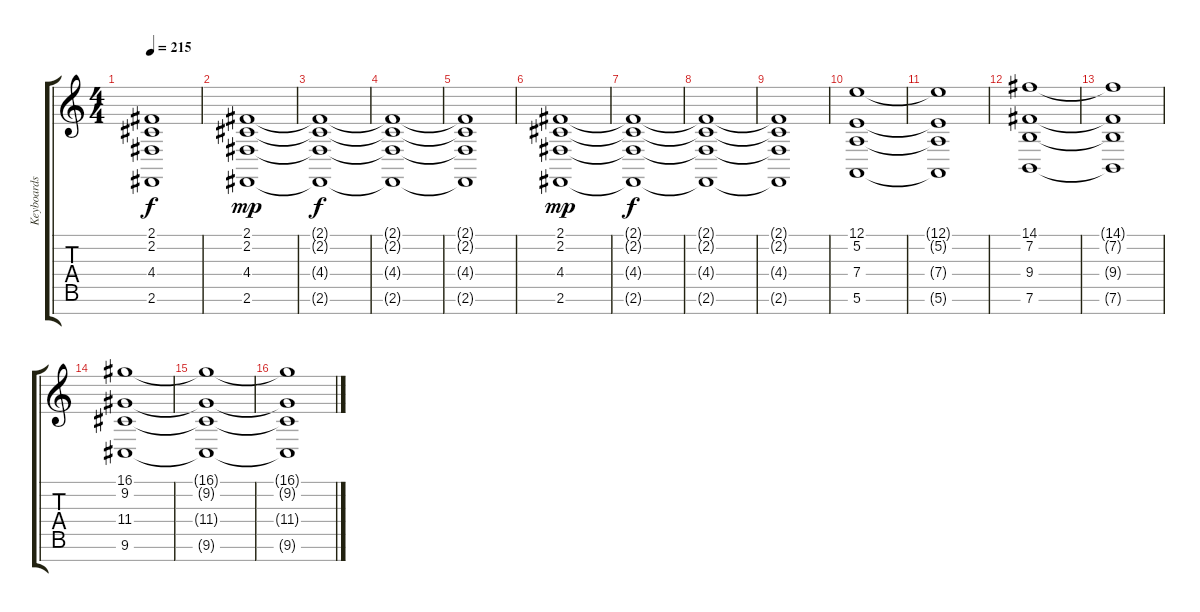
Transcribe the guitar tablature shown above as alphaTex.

\track ("Keyboards 1" "Keyboards ") {instrument stringensemble1}
\staff {score tabs}
\tuning (E4 B3 G3 D3 A2 E2 B1) {hide}
\ts (4 4)
\tempo 215
\clef g2
\ks c
(2.1{t} 2.2{t} 4.4{t} 2.6{t}).1{dy f} |
(2.1 2.2 4.4 2.6).1{dy mp} |
(2.1{t} 2.2{t} 4.4{t} 2.6{t}).1{dy f} |
(2.1{t} 2.2{t} 4.4{t} 2.6{t}).1 |
(2.1{t} 2.2{t} 4.4{t} 2.6{t}).1 |
(2.1 2.2 4.4 2.6).1{dy mp} |
(2.1{t} 2.2{t} 4.4{t} 2.6{t}).1{dy f} |
(2.1{t} 2.2{t} 4.4{t} 2.6{t}).1 |
(2.1{t} 2.2{t} 4.4{t} 2.6{t}).1 |
\section ("" "")
(12.1 5.2 7.4 5.6).1 |
(12.1{t} 5.2{t} 7.4{t} 5.6{t}).1 |
(14.1 7.2 9.4 7.6).1 |
(14.1{t} 7.2{t} 9.4{t} 7.6{t}).1 |
(16.1 9.2 11.4 9.6).1 |
(16.1{t} 9.2{t} 11.4{t} 9.6{t}).1 |
(16.1{t} 9.2{t} 11.4{t} 9.6{t}).1
